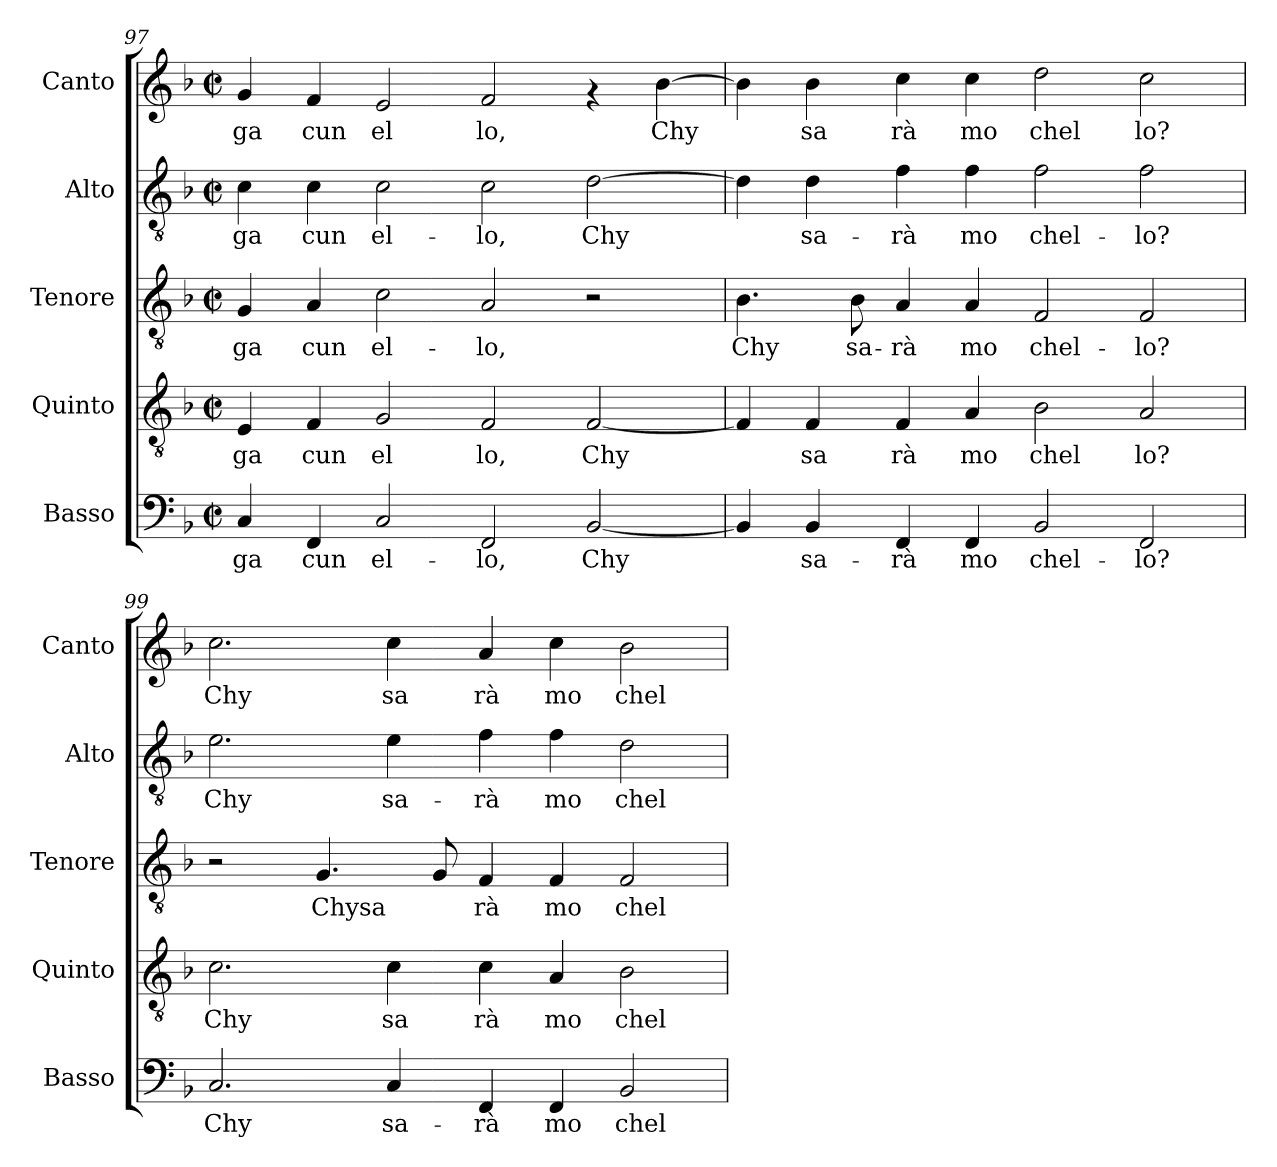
**kern	**text	**kern	**text	**kern	**text	**kern	**text	**kern	**text
*part5	*part5	*part4	*part4	*part3	*part3	*part2	*part2	*part1	*part1
*staff5	*staff5	*staff4	*staff4	*staff3	*staff3	*staff2	*staff2	*staff1	*staff1
*I"Basso	*	*I"Quinto	*	*I"Tenore	*	*I"Alto	*	*I"Canto	*
*I'Basso	*	*I'Quinto	*	*I'Tenore	*	*I'Alto	*	*I'Canto	*
!!LO:PB:g=z
*clefF4	*	*clefGv2	*	*clefGv2	*	*clefGv2	*	*clefG2	*
*k[b-]	*	*k[b-]	*	*k[b-]	*	*k[b-]	*	*k[b-]	*
*F:	*	*F:	*	*F:	*	*F:	*	*F:	*
*M2/2	*	*M2/2	*	*M2/2	*	*M2/2	*	*M2/2	*
*met(c|)	*	*met(c|)	*	*met(c|)	*	*met(c|)	*	*met(c|)	*
=97	=97	=97	=97	=97	=97	=97	=97	=97	=97
!	!LO:LY:b:cj	!	!LO:LY:b:cj	!	!LO:LY:b:cj	!	!LO:LY:b:cj	!	!LO:LY:b:cj
4C/	ga	4E/	-ga	4G/	ga	4c\	ga	4g/	-ga
!	!LO:LY:b:cj	!	!LO:LY:b:cj	!	!LO:LY:b:cj	!	!LO:LY:b:cj	!	!LO:LY:b:cj
4FF/	cun	4F/	cun	4A/	cun	4c\	cun	4f/	cun
!	!LO:LY:b:cj	!	!LO:LY:b:cj	!	!LO:LY:b:cj	!	!LO:LY:b:cj	!	!LO:LY:b:cj
2C/	el-	2G/	el	2c\	el-	2c\	el-	2e/	el
!	!LO:LY:b:cj	!	!LO:LY:b:cj	!	!LO:LY:b:cj	!	!LO:LY:b:cj	!	!LO:LY:b:cj
2FF/	-lo,	2F/	lo,	2A/	-lo,	2c\	-lo,	2f/	lo,
!	!LO:LY:b:cj	!	!LO:LY:b:cj	!	!	!	!LO:LY:b:cj	!	!
[<2BB-/	Chy	[<2F/	Chy	2r	.	[>2d\	Chy	4rf	.
!	!	!	!	!	!	!	!	!	!LO:LY:b:cj
.	.	.	.	.	.	.	.	[>4b-\	Chy
=98	=98	=98	=98	=98	=98	=98	=98	=98	=98
!	!LO:LY:b:cj	!	!LO:LY:b:cj	!	!LO:LY:b:cj	!	!LO:LY:b:cj	!	!LO:LY:b:cj
4BB-/]	.	4F/]	.	4.B-\	Chy	4d\]	.	4b-\]	.
!	!LO:LY:b:cj	!	!LO:LY:b:cj	!	!	!	!LO:LY:b:cj	!	!LO:LY:b:cj
4BB-/	sa-	4F/	sa	.	.	4d\	sa-	4b-\	sa
!	!	!	!	!	!LO:LY:b:cj	!	!	!	!
.	.	.	.	8B-\	sa-	.	.	.	.
!	!LO:LY:b:cj	!	!LO:LY:b:cj	!	!LO:LY:b:cj	!	!LO:LY:b:cj	!	!LO:LY:b:cj
4FF/	-rà	4F/	rà	4A/	-rà	4f\	-rà	4cc\	rà
!	!LO:LY:b:cj	!	!LO:LY:b:cj	!	!LO:LY:b:cj	!	!LO:LY:b:cj	!	!LO:LY:b:cj
4FF/	mo	4A/	mo	4A/	mo	4f\	mo	4cc\	mo
!	!LO:LY:b:cj	!	!LO:LY:b:cj	!	!LO:LY:b:cj	!	!LO:LY:b:cj	!	!LO:LY:b:cj
2BB-/	chel-	2B-\	chel	2F/	chel-	2f\	chel-	2dd\	chel
!	!LO:LY:b:cj	!	!LO:LY:b:cj	!	!LO:LY:b:cj	!	!LO:LY:b:cj	!	!LO:LY:b:cj
2FF/	-lo?	2A/	lo?	2F/	-lo?	2f\	-lo?	2cc\	lo?
=99	=99	=99	=99	=99	=99	=99	=99	=99	=99
!	!LO:LY:b:cj	!	!LO:LY:b:cj	!	!	!	!LO:LY:b:cj	!	!LO:LY:b:cj
2.C/	Chy	2.c\	Chy	2r	.	2.e\	Chy	2.cc\	Chy
!	!	!	!	!	!LO:LY:b:cj	!	!	!	!
.	.	.	.	4.G/	Chysa-	.	.	.	.
!	!LO:LY:b:cj	!	!LO:LY:b:cj	!	!	!	!LO:LY:b:cj	!	!LO:LY:b:cj
4C/	sa-	4c\	sa	.	.	4e\	sa-	4cc\	sa
!	!	!	!	!	!LO:LY:b:cj	!	!	!	!
.	.	.	.	8G/	--	.	.	.	.
!	!LO:LY:b:cj	!	!LO:LY:b:cj	!	!LO:LY:b:cj	!	!LO:LY:b:cj	!	!LO:LY:b:cj
4FF/	-rà	4c\	rà	4F/	-rà	4f\	-rà	4a/	rà
!	!LO:LY:b:cj	!	!LO:LY:b:cj	!	!LO:LY:b:cj	!	!LO:LY:b:cj	!	!LO:LY:b:cj
4FF/	mo	4A/	mo	4F/	mo	4f\	mo	4cc\	mo
!	!LO:LY:b:cj	!	!LO:LY:b:cj	!	!LO:LY:b:cj	!	!LO:LY:b:cj	!	!LO:LY:b:cj
2BB-/	chel-	2B-\	chel	2F/	chel-	2d\	chel-	2b-\	chel
=	=	=	=	=	=	=	=	=	=
*-	*-	*-	*-	*-	*-	*-	*-	*-	*-
